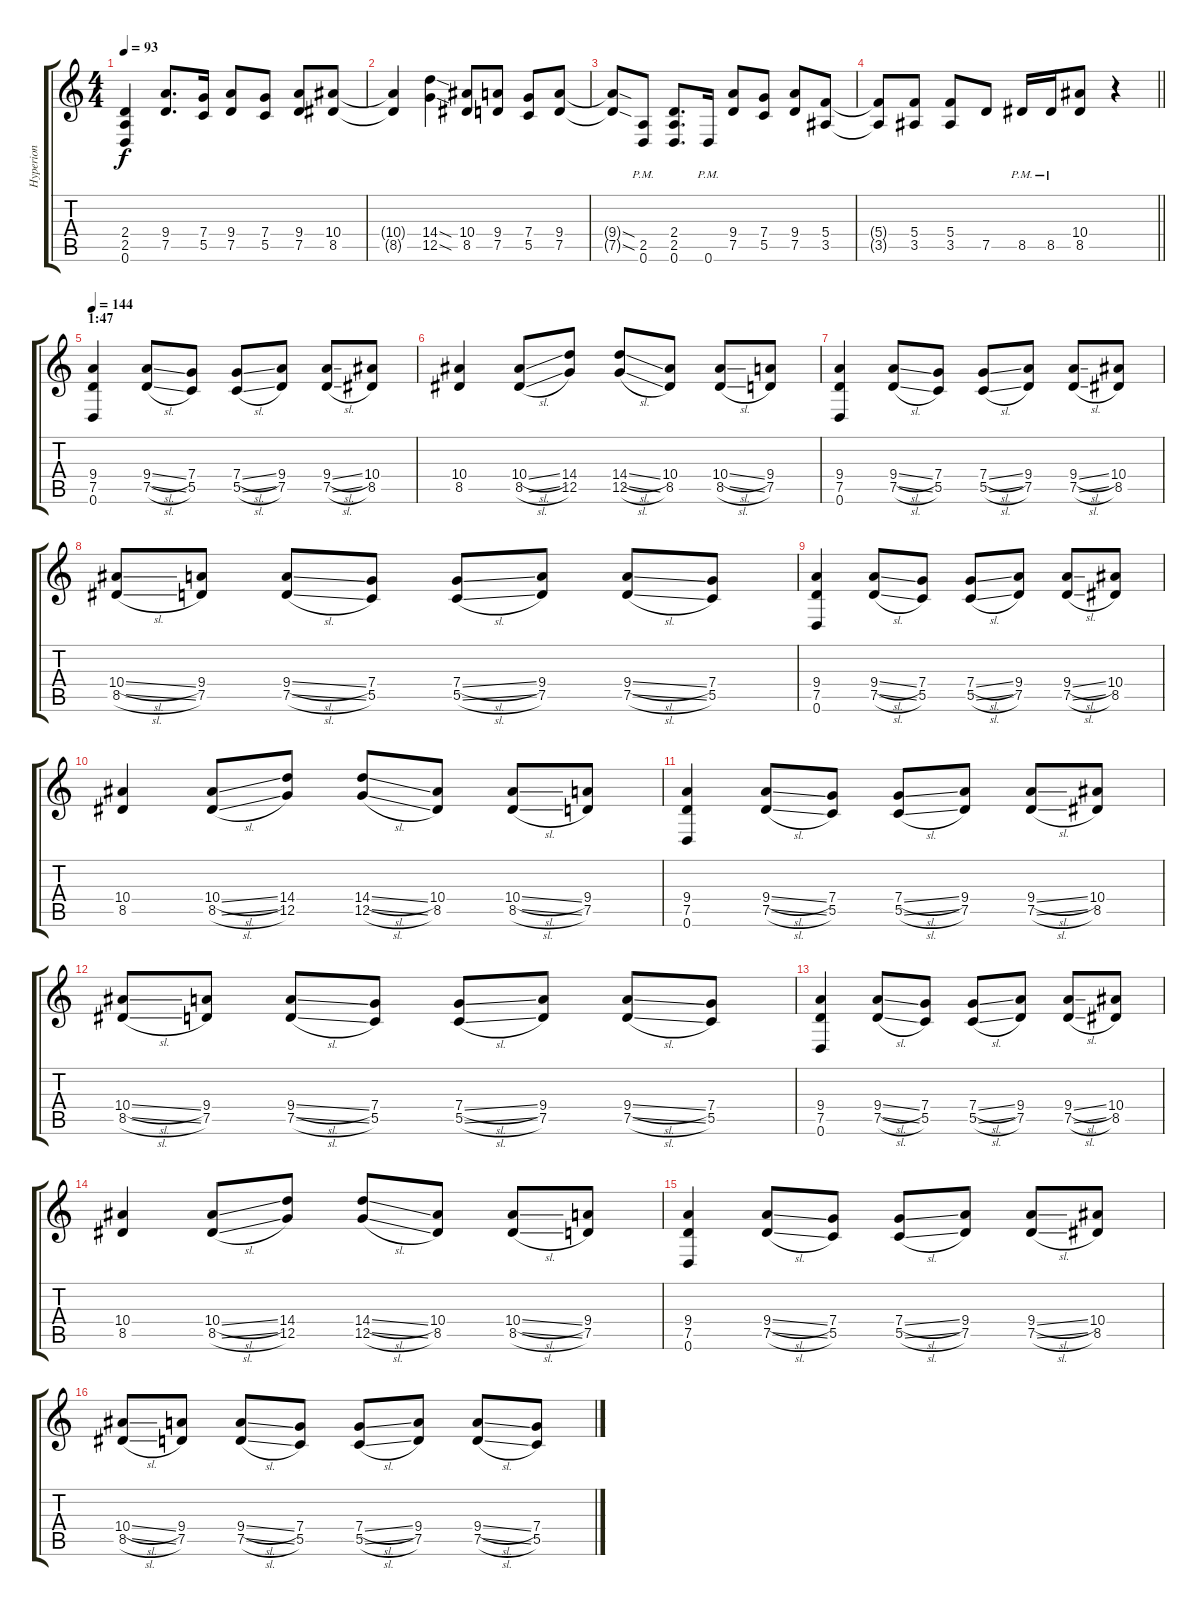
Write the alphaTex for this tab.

\track ("Hyperion" "Hyperion") {instrument distortionguitar}
\staff {score tabs}
\tuning (D4 A3 F3 C3 G2 D2) {hide}
\ts (4 4)
\tempo 93
\clef g2
\ks c
(2.4 2.5 0.6).4{dy f} (9.4 7.5).8{d} (7.4 5.5).16 (9.4 7.5).8 (7.4 5.5).8 (9.4 7.5).8 (10.4 8.5).8 |
(10.4{t} 8.5{t}).4 (14.4{sod} 12.5{sod}).4 (10.4 8.5).8 (9.4 7.5).8 (7.4 5.5).8 (9.4 7.5).8 |
(9.4{sod t} 7.5{sod t}).8 (2.5{pm} 0.6{pm}).8 (2.4 2.5 0.6).8{d} 0.6{pm}.16 (9.4 7.5).8 (7.4 5.5).8 (9.4 7.5).8 (5.4 3.5).8 |
\barLineRight lightlight
(5.4{t} 3.5{t}).8 (5.4 3.5).8 (5.4 3.5).8 7.5.8 8.5{pm}.16 8.5{pm}.16 (10.4 8.5).8 r.4 |
\section ("" "1:47")
\tempo 144
(9.4 7.5 0.6).4 (9.4{sl} 7.5{sl}).8 (7.4 5.5).8 (7.4{sl} 5.5{sl}).8 (9.4 7.5).8 (9.4{sl} 7.5{sl}).8 (10.4 8.5).8 |
(10.4 8.5).4 (10.4{sl} 8.5{sl}).8 (14.4 12.5).8 (14.4{sl} 12.5{sl}).8 (10.4 8.5).8 (10.4{sl} 8.5{sl}).8 (9.4 7.5).8 |
(9.4 7.5 0.6).4 (9.4{sl} 7.5{sl}).8 (7.4 5.5).8 (7.4{sl} 5.5{sl}).8 (9.4 7.5).8 (9.4{sl} 7.5{sl}).8 (10.4 8.5).8 |
(10.4{sl} 8.5{sl}).8 (9.4 7.5).8 (9.4{sl} 7.5{sl}).8 (7.4 5.5).8 (7.4{sl} 5.5{sl}).8 (9.4 7.5).8 (9.4{sl} 7.5{sl}).8 (7.4 5.5).8 |
(9.4 7.5 0.6).4 (9.4{sl} 7.5{sl}).8 (7.4 5.5).8 (7.4{sl} 5.5{sl}).8 (9.4 7.5).8 (9.4{sl} 7.5{sl}).8 (10.4 8.5).8 |
(10.4 8.5).4 (10.4{sl} 8.5{sl}).8 (14.4 12.5).8 (14.4{sl} 12.5{sl}).8 (10.4 8.5).8 (10.4{sl} 8.5{sl}).8 (9.4 7.5).8 |
(9.4 7.5 0.6).4 (9.4{sl} 7.5{sl}).8 (7.4 5.5).8 (7.4{sl} 5.5{sl}).8 (9.4 7.5).8 (9.4{sl} 7.5{sl}).8 (10.4 8.5).8 |
(10.4{sl} 8.5{sl}).8 (9.4 7.5).8 (9.4{sl} 7.5{sl}).8 (7.4 5.5).8 (7.4{sl} 5.5{sl}).8 (9.4 7.5).8 (9.4{sl} 7.5{sl}).8 (7.4 5.5).8 |
(9.4 7.5 0.6).4 (9.4{sl} 7.5{sl}).8 (7.4 5.5).8 (7.4{sl} 5.5{sl}).8 (9.4 7.5).8 (9.4{sl} 7.5{sl}).8 (10.4 8.5).8 |
(10.4 8.5).4 (10.4{sl} 8.5{sl}).8 (14.4 12.5).8 (14.4{sl} 12.5{sl}).8 (10.4 8.5).8 (10.4{sl} 8.5{sl}).8 (9.4 7.5).8 |
(9.4 7.5 0.6).4 (9.4{sl} 7.5{sl}).8 (7.4 5.5).8 (7.4{sl} 5.5{sl}).8 (9.4 7.5).8 (9.4{sl} 7.5{sl}).8 (10.4 8.5).8 |
(10.4{sl} 8.5{sl}).8 (9.4 7.5).8 (9.4{sl} 7.5{sl}).8 (7.4 5.5).8 (7.4{sl} 5.5{sl}).8 (9.4 7.5).8 (9.4{sl} 7.5{sl}).8 (7.4 5.5).8
